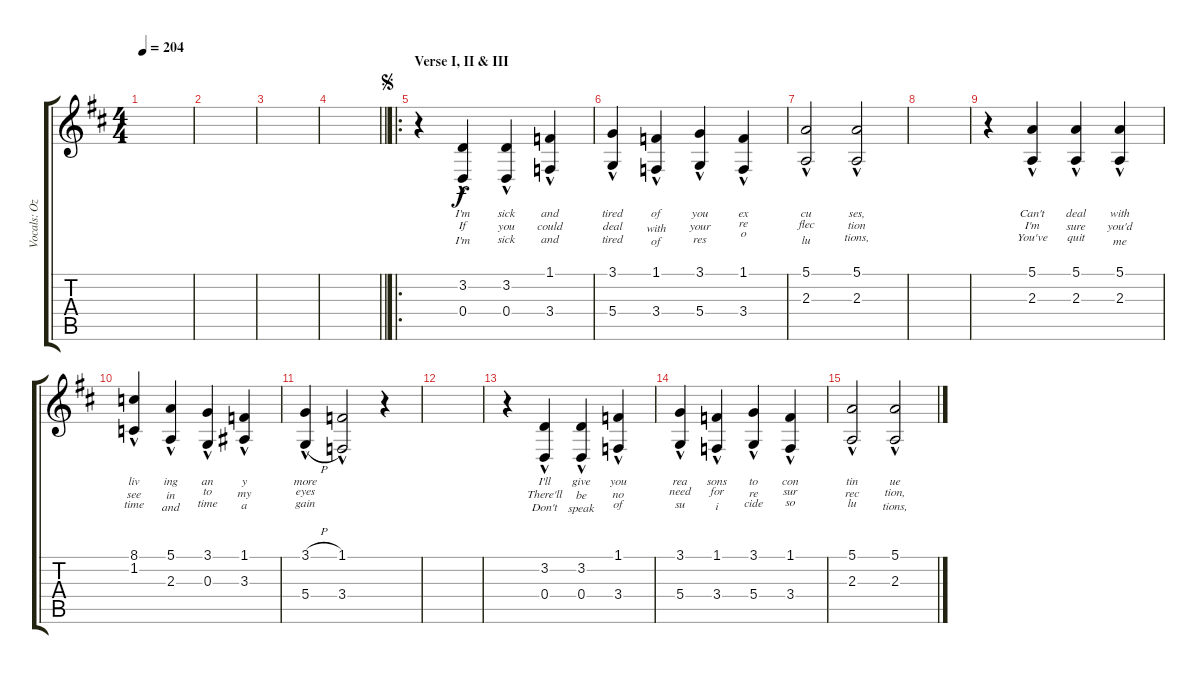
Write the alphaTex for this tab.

\track ("Vocals: Ozzy" "Vocals: Oz") {instrument lead2sawtooth}
\staff {score tabs}
\tuning (E4 B3 G3 D3 A2 E2) {hide}
\ts (4 4)
\tempo 204
\clef g2
\ks d
|
|
|
\barLineRight lightlight
|
\ro
\section ("" "Verse I, II & III")
\jump segno
r.4 (3.2{hac} 0.4{hac}).4{lyrics (0 "I'm") lyrics (1 "If") lyrics (2 "I'm") lyrics (3 "") lyrics (4 "")} (3.2{hac} 0.4{hac}).4{lyrics (0 "sick") lyrics (1 "you") lyrics (2 "sick") lyrics (3 "") lyrics (4 "")} (1.1{hac} 3.4{hac}).4{lyrics (0 "and") lyrics (1 "could") lyrics (2 "and") lyrics (3 "") lyrics (4 "")} |
(3.1{hac} 5.4{hac}).4{lyrics (0 "tired") lyrics (1 "deal") lyrics (2 "tired") lyrics (3 "") lyrics (4 "")} (1.1{hac} 3.4{hac}).4{lyrics (0 "of") lyrics (1 "with") lyrics (2 "of") lyrics (3 "") lyrics (4 "")} (3.1{hac} 5.4{hac}).4{lyrics (0 "you") lyrics (1 "your") lyrics (2 "res") lyrics (3 "") lyrics (4 "")} (1.1{hac} 3.4{hac}).4{lyrics (0 "ex") lyrics (1 "re") lyrics (2 "o") lyrics (3 "") lyrics (4 "")} |
(5.1{hac} 2.3{hac}).2{lyrics (0 "cu") lyrics (1 "flec") lyrics (2 "lu") lyrics (3 "") lyrics (4 "")} (5.1{hac} 2.3{hac}).2{lyrics (0 "ses,") lyrics (1 "tion") lyrics (2 "tions,") lyrics (3 "") lyrics (4 "")} |
|
r.4 (5.1{hac} 2.3{hac}).4{lyrics (0 "Can't") lyrics (1 "I'm") lyrics (2 "You've") lyrics (3 "") lyrics (4 "")} (5.1{hac} 2.3{hac}).4{lyrics (0 "deal") lyrics (1 "sure") lyrics (2 "quit") lyrics (3 "") lyrics (4 "")} (5.1{hac} 2.3{hac}).4{lyrics (0 "with") lyrics (1 "you'd") lyrics (2 "me") lyrics (3 "") lyrics (4 "")} |
(8.1{hac} 1.2{hac}).4{lyrics (0 "liv") lyrics (1 "see") lyrics (2 "time") lyrics (3 "") lyrics (4 "")} (5.1{hac} 2.3{hac}).4{lyrics (0 "ing") lyrics (1 "in") lyrics (2 "and") lyrics (3 "") lyrics (4 "")} (3.1{hac} 0.3{hac}).4{lyrics (0 "an") lyrics (1 "to") lyrics (2 "time") lyrics (3 "") lyrics (4 "")} (1.1{hac} 3.3{hac}).4{lyrics (0 "y") lyrics (1 "my") lyrics (2 "a") lyrics (3 "") lyrics (4 "")} |
(3.1{h hac} 5.4{h hac}).4{lyrics (0 "more") lyrics (1 "eyes") lyrics (2 "gain") lyrics (3 "") lyrics (4 "")} (1.1{hac} 3.4{hac}).2{lyrics (0 "") lyrics (1 "") lyrics (2 "") lyrics (3 "") lyrics (4 "")} r.4 |
|
r.4 (3.2{hac} 0.4{hac}).4{lyrics (0 "I'll") lyrics (1 "There'll") lyrics (2 "Don't") lyrics (3 "") lyrics (4 "")} (3.2{hac} 0.4{hac}).4{lyrics (0 "give") lyrics (1 "be") lyrics (2 "speak") lyrics (3 "") lyrics (4 "")} (1.1{hac} 3.4{hac}).4{lyrics (0 "you") lyrics (1 "no") lyrics (2 "of") lyrics (3 "") lyrics (4 "")} |
(3.1{hac} 5.4{hac}).4{lyrics (0 "rea") lyrics (1 "need") lyrics (2 "su") lyrics (3 "") lyrics (4 "")} (1.1{hac} 3.4{hac}).4{lyrics (0 "sons") lyrics (1 "for") lyrics (2 "i") lyrics (3 "") lyrics (4 "")} (3.1{hac} 5.4{hac}).4{lyrics (0 "to") lyrics (1 "re") lyrics (2 "cide") lyrics (3 "") lyrics (4 "")} (1.1{hac} 3.4{hac}).4{lyrics (0 "con") lyrics (1 "sur") lyrics (2 "so") lyrics (3 "") lyrics (4 "")} |
(5.1{hac} 2.3{hac}).2{lyrics (0 "tin") lyrics (1 "rec") lyrics (2 "lu") lyrics (3 "") lyrics (4 "")} (5.1{hac} 2.3{hac}).2{lyrics (0 "ue") lyrics (1 "tion,") lyrics (2 "tions,") lyrics (3 "") lyrics (4 "")}
